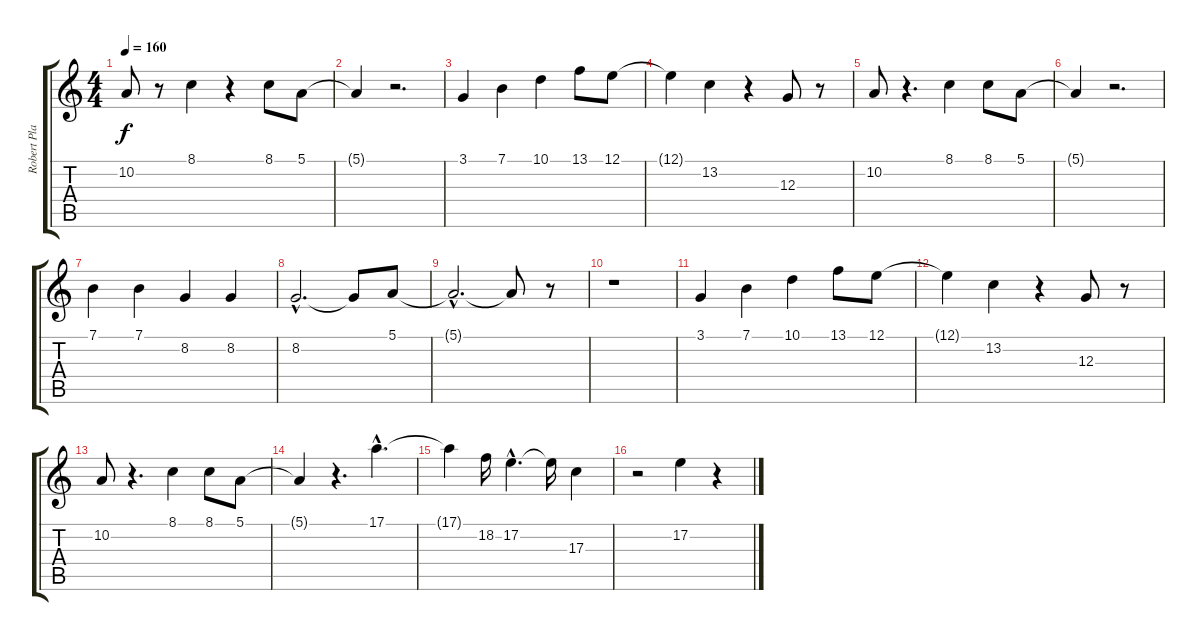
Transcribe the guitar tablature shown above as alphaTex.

\track ("Robert Plant" "Robert Pla") {instrument reedorgan}
\staff {score tabs}
\tuning (E4 B3 G3 D3 A2 E2) {hide}
\ts (4 4)
\tempo 160
\clef g2
\ks c
10.2.8{dy f} r.8 8.1.4 r.4 8.1.8 5.1.8 |
5.1{t}.4 r.2{d} |
3.1.4 7.1.4 10.1.4 13.1.8 12.1.8 |
12.1{t}.4 13.2.4 r.4 12.3.8 r.8 |
10.2.8 r.4{d} 8.1.4 8.1.8 5.1.8 |
5.1{t}.4 r.2{d} |
7.1.4 7.1.4 8.2.4 8.2.4 |
8.2{hac}.2{d} 8.2{t}.8 5.1.8 |
5.1{hac t}.2{d} 5.1{t}.8 r.8 |
r.1 |
3.1.4 7.1.4 10.1.4 13.1.8 12.1.8 |
12.1{t}.4 13.2.4 r.4 12.3.8 r.8 |
10.2.8 r.4{d} 8.1.4 8.1.8 5.1.8 |
5.1{t}.4 r.4{d} 17.1{hac}.4{d} |
17.1{t}.4 18.2.16 17.2{hac}.4{d} 17.2{t}.16 17.3.4 |
r.2 17.2.4 r.4
